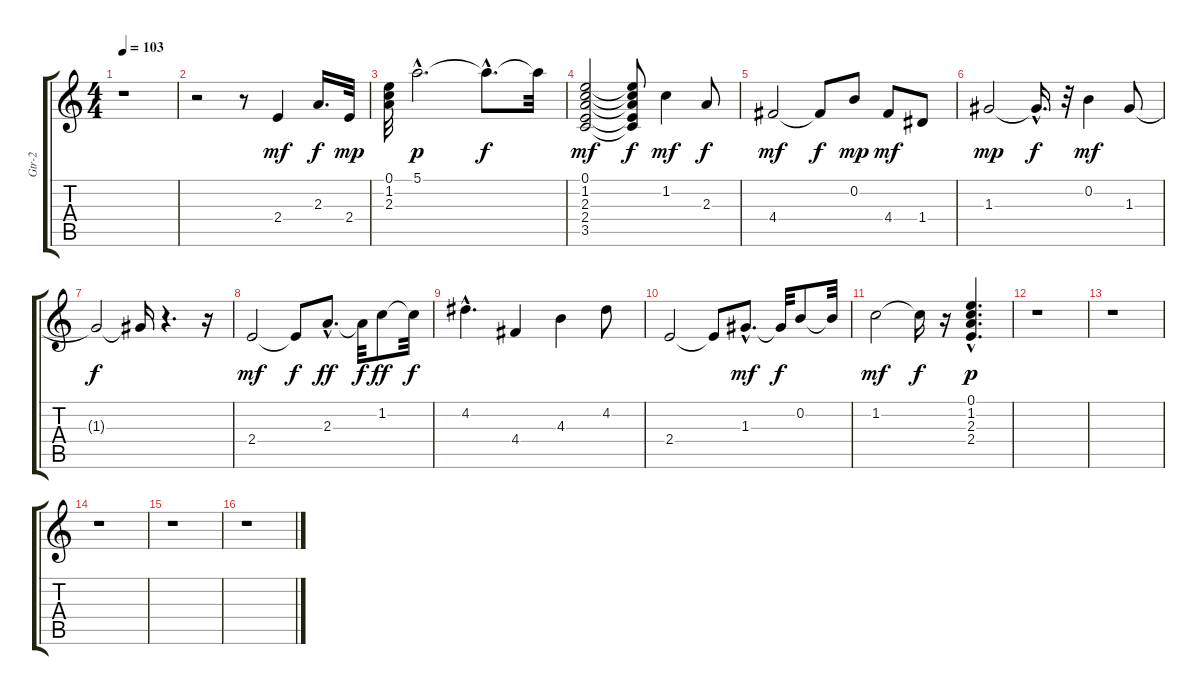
\track ("Gtr-2" "Gtr-2") {instrument electricguitarclean}
\staff {score tabs}
\tuning (E4 B3 G3 D3 A2 E2) {hide}
\ts (4 4)
\tempo 103
\clef g2
\ks c
r.1{dy mf} |
r.2 r.8 2.4.4 2.3.16{d dy f} 2.4.32{dy mp} |
(0.1 1.2 2.3).32 5.1{hac}.2{d dy p} 5.1{hac t}.8{d dy f} 5.1{t}.32 |
(0.1 1.2 2.3 2.4 3.5).2{dy mf} (0.1{t} 1.2{t} 2.3{t} 2.4{t} 3.5{t}).8{dy f} 1.2.4{dy mf} 2.3.8{dy f} |
4.4.2{dy mf} 4.4{t}.8{dy f} 0.2.8{dy mp} 4.4.8{dy mf} 1.4.8 |
1.3.2{dy mp} 1.3{hac t}.16{d dy f} r.32 0.2.4{dy mf} 1.3.8 |
1.3{t}.2{dy f} 1.3{t}.16 r.4{d} r.16 |
2.4.2{dy mf} 2.4{t}.8{dy f} 2.3{hac}.8{d dy ff} 2.3{t}.32{dy f} 1.2.8{dy ff} 1.2{t}.32{dy f} |
4.2{hac}.4{d} 4.4.4 4.3.4 4.2.8 |
2.4.2 2.4{t}.8 1.3{hac}.8{d dy mf} 1.3{t}.32{dy f} 0.2.8 0.2{t}.32 |
1.2.2{dy mf} 1.2{t}.16{dy f} r.16 (0.1{hac} 1.2{hac} 2.3{hac} 2.4{hac}).4{d dy p} |
r.1 |
r.1 |
r.1 |
r.1 |
r.1
